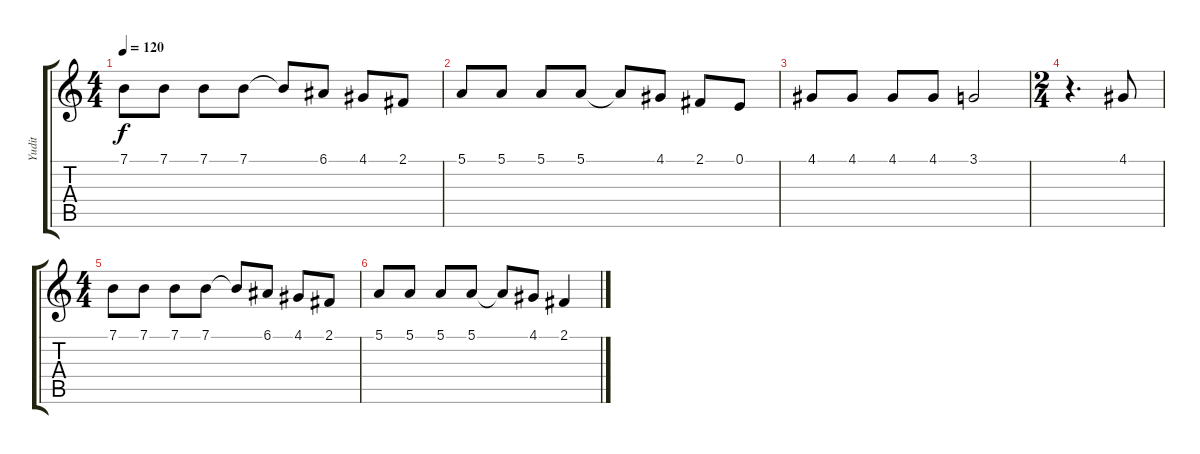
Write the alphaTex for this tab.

\track ("Yudit" "Yudit") {instrument voiceoohs}
\staff {score tabs}
\tuning (E4 B3 G3 D3 A2 E2) {hide}
\ts (4 4)
\tempo 120
\clef g2
\ks c
7.1.8{dy f} 7.1.8 7.1.8 7.1.8 7.1{t}.8 6.1.8 4.1.8 2.1.8 |
5.1.8 5.1.8 5.1.8 5.1.8 5.1{t}.8 4.1.8 2.1.8 0.1.8 |
4.1.8 4.1.8 4.1.8 4.1.8 3.1.2 |
\ts (2 4)
r.4{d} 4.1.8 |
\ts (4 4)
7.1.8 7.1.8 7.1.8 7.1.8 7.1{t}.8 6.1.8 4.1.8 2.1.8 |
5.1.8 5.1.8 5.1.8 5.1.8 5.1{t}.8 4.1.8 2.1.4
